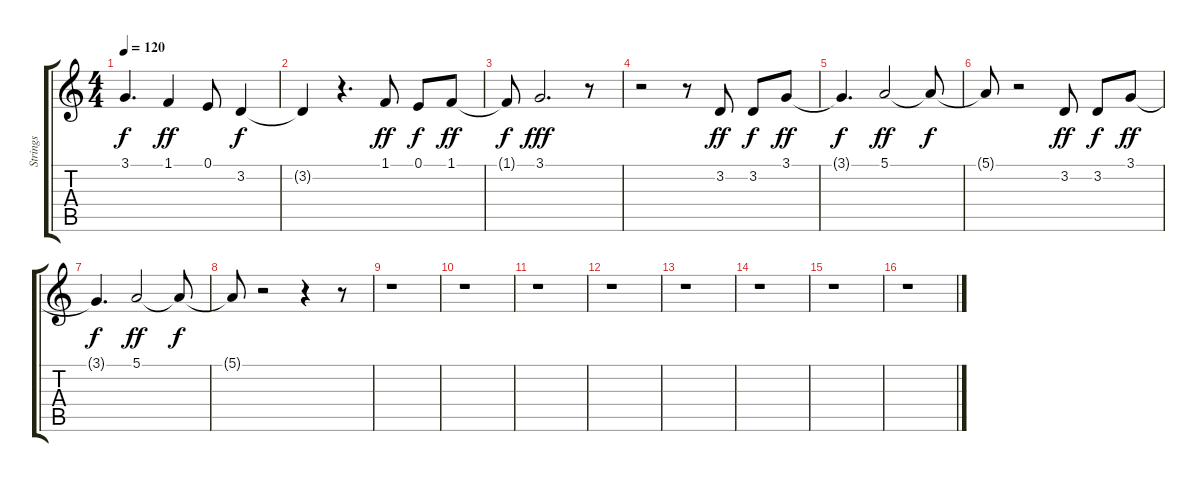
\track ("Strings" "Strings") {instrument synthstrings1}
\staff {score tabs}
\tuning (E4 B3 G3 D3 A2 E2) {hide}
\ts (4 4)
\tempo 120
\clef g2
\ks c
3.1{t}.4{d dy f} 1.1.4{dy ff} 0.1.8 3.2.4{dy f} |
3.2{t}.4 r.4{d} 1.1.8{dy ff} 0.1.8{dy f} 1.1.8{dy ff} |
1.1{t}.8{dy f} 3.1.2{d dy fff} r.8 |
r.2 r.8 3.2.8{dy ff} 3.2.8{dy f} 3.1.8{dy ff} |
3.1{t}.4{d dy f} 5.1.2{dy ff} 5.1{t}.8{dy f} |
5.1{t}.8 r.2 3.2.8{dy ff} 3.2.8{dy f} 3.1.8{dy ff} |
3.1{t}.4{d dy f} 5.1.2{dy ff} 5.1{t}.8{dy f} |
5.1{t}.8 r.2 r.4 r.8 |
r.1 |
r.1 |
r.1 |
r.1 |
r.1 |
r.1 |
r.1 |
r.1
